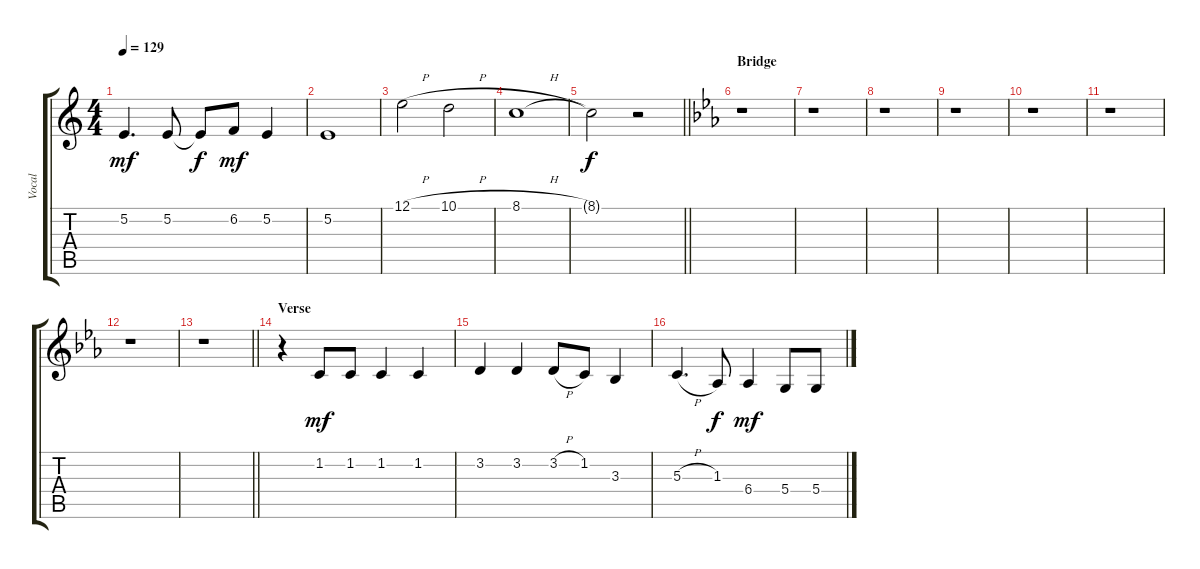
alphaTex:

\track ("Vocal" "Vocal") {instrument tenorsax}
\staff {score tabs}
\tuning (E4 B3 G3 D3 A2 E2) {hide}
\ts (4 4)
\tempo 129
\clef g2
\ks c
5.2.4{d dy mf} 5.2.8 5.2{t}.8{dy f} 6.2.8{dy mf} 5.2.4 |
5.2.1 |
12.1{h}.2 10.1{h}.2 |
8.1{h}.1 |
\barLineRight lightlight
8.1{t}.2{dy f} r.2 |
\section ("" "Bridge")
\ks eb
r.1 |
r.1 |
r.1 |
r.1 |
r.1 |
r.1 |
r.1 |
\barLineRight lightlight
r.1 |
\section ("" "Verse")
r.4 1.2.8{dy mf} 1.2.8 1.2.4 1.2.4 |
3.2.4 3.2.4 3.2{h}.8 1.2.8 3.3.4 |
5.3{h}.4{d} 1.3.8{dy f} 6.4.4{dy mf} 5.4.8 5.4.8
